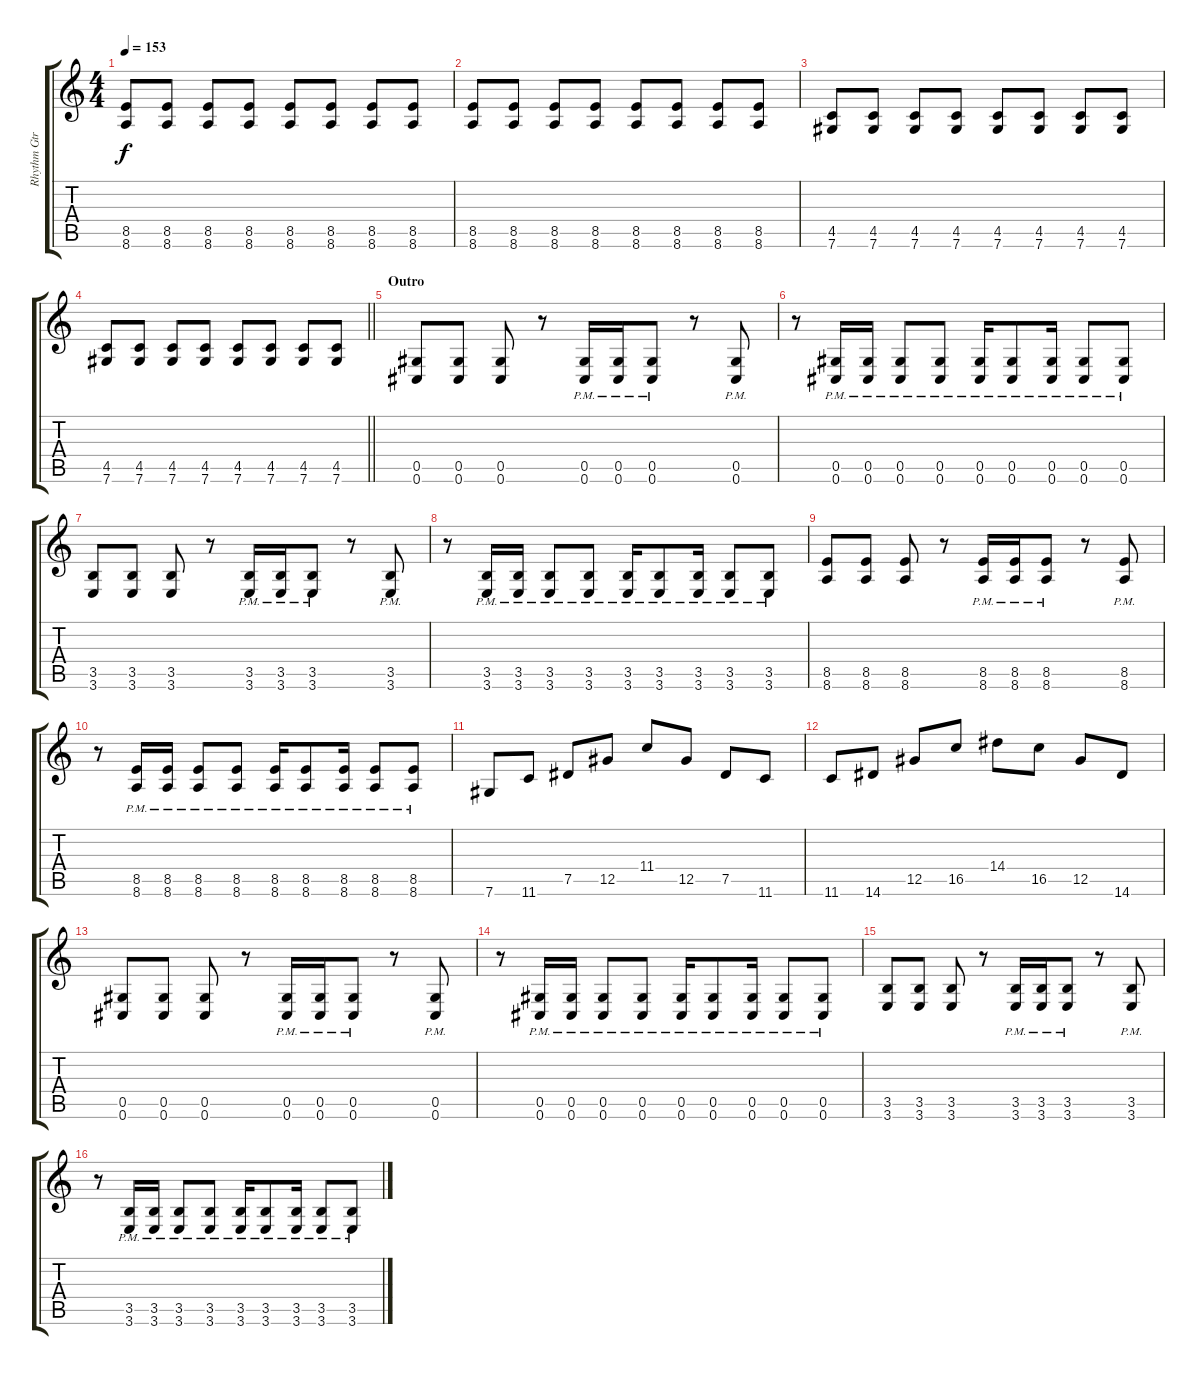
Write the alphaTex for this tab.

\track ("Rhythm Gtr R" "Rhythm Gtr") {instrument overdrivenguitar}
\staff {score tabs}
\tuning (Eb4 Bb3 Gb3 Db3 Ab2 Db2) {hide}
\ts (4 4)
\tempo 153
\clef g2
\ks c
(8.5 8.6).8{dy f} (8.5 8.6).8 (8.5 8.6).8 (8.5 8.6).8 (8.5 8.6).8 (8.5 8.6).8 (8.5 8.6).8 (8.5 8.6).8 |
(8.5 8.6).8 (8.5 8.6).8 (8.5 8.6).8 (8.5 8.6).8 (8.5 8.6).8 (8.5 8.6).8 (8.5 8.6).8 (8.5 8.6).8 |
(4.5 7.6).8 (4.5 7.6).8 (4.5 7.6).8 (4.5 7.6).8 (4.5 7.6).8 (4.5 7.6).8 (4.5 7.6).8 (4.5 7.6).8 |
\barLineRight lightlight
(4.5 7.6).8 (4.5 7.6).8 (4.5 7.6).8 (4.5 7.6).8 (4.5 7.6).8 (4.5 7.6).8 (4.5 7.6).8 (4.5 7.6).8 |
\section ("" "Outro")
(0.5 0.6).8 (0.5 0.6).8 (0.5 0.6).8 r.8 (0.5{pm} 0.6{pm}).16 (0.5{pm} 0.6{pm}).16 (0.5{pm} 0.6{pm}).8 r.8 (0.5{pm} 0.6{pm}).8 |
r.8 (0.5{pm} 0.6{pm}).16 (0.5{pm} 0.6{pm}).16 (0.5{pm} 0.6{pm}).8 (0.5{pm} 0.6{pm}).8 (0.5{pm} 0.6{pm}).16 (0.5{pm} 0.6{pm}).8 (0.5{pm} 0.6{pm}).16 (0.5{pm} 0.6{pm}).8 (0.5{pm} 0.6{pm}).8 |
(3.5 3.6).8 (3.5 3.6).8 (3.5 3.6).8 r.8 (3.5{pm} 3.6{pm}).16 (3.5{pm} 3.6{pm}).16 (3.5{pm} 3.6{pm}).8 r.8 (3.5{pm} 3.6{pm}).8 |
r.8 (3.5{pm} 3.6{pm}).16 (3.5{pm} 3.6{pm}).16 (3.5{pm} 3.6{pm}).8 (3.5{pm} 3.6{pm}).8 (3.5{pm} 3.6{pm}).16 (3.5{pm} 3.6{pm}).8 (3.5{pm} 3.6{pm}).16 (3.5{pm} 3.6{pm}).8 (3.5{pm} 3.6{pm}).8 |
(8.5 8.6).8 (8.5 8.6).8 (8.5 8.6).8 r.8 (8.5{pm} 8.6{pm}).16 (8.5{pm} 8.6{pm}).16 (8.5{pm} 8.6{pm}).8 r.8 (8.5{pm} 8.6{pm}).8 |
r.8 (8.5{pm} 8.6{pm}).16 (8.5{pm} 8.6{pm}).16 (8.5{pm} 8.6{pm}).8 (8.5{pm} 8.6{pm}).8 (8.5{pm} 8.6{pm}).16 (8.5{pm} 8.6{pm}).8 (8.5{pm} 8.6{pm}).16 (8.5{pm} 8.6{pm}).8 (8.5{pm} 8.6{pm}).8 |
7.6.8 11.6.8 7.5.8 12.5.8 11.4.8 12.5.8 7.5.8 11.6.8 |
11.6.8 14.6.8 12.5.8 16.5.8 14.4.8 16.5.8 12.5.8 14.6.8 |
(0.5 0.6).8 (0.5 0.6).8 (0.5 0.6).8 r.8 (0.5{pm} 0.6{pm}).16 (0.5{pm} 0.6{pm}).16 (0.5{pm} 0.6{pm}).8 r.8 (0.5{pm} 0.6{pm}).8 |
r.8 (0.5{pm} 0.6{pm}).16 (0.5{pm} 0.6{pm}).16 (0.5{pm} 0.6{pm}).8 (0.5{pm} 0.6{pm}).8 (0.5{pm} 0.6{pm}).16 (0.5{pm} 0.6{pm}).8 (0.5{pm} 0.6{pm}).16 (0.5{pm} 0.6{pm}).8 (0.5{pm} 0.6{pm}).8 |
(3.5 3.6).8 (3.5 3.6).8 (3.5 3.6).8 r.8 (3.5{pm} 3.6{pm}).16 (3.5{pm} 3.6{pm}).16 (3.5{pm} 3.6{pm}).8 r.8 (3.5{pm} 3.6{pm}).8 |
r.8 (3.5{pm} 3.6{pm}).16 (3.5{pm} 3.6{pm}).16 (3.5{pm} 3.6{pm}).8 (3.5{pm} 3.6{pm}).8 (3.5{pm} 3.6{pm}).16 (3.5{pm} 3.6{pm}).8 (3.5{pm} 3.6{pm}).16 (3.5{pm} 3.6{pm}).8 (3.5{pm} 3.6{pm}).8
